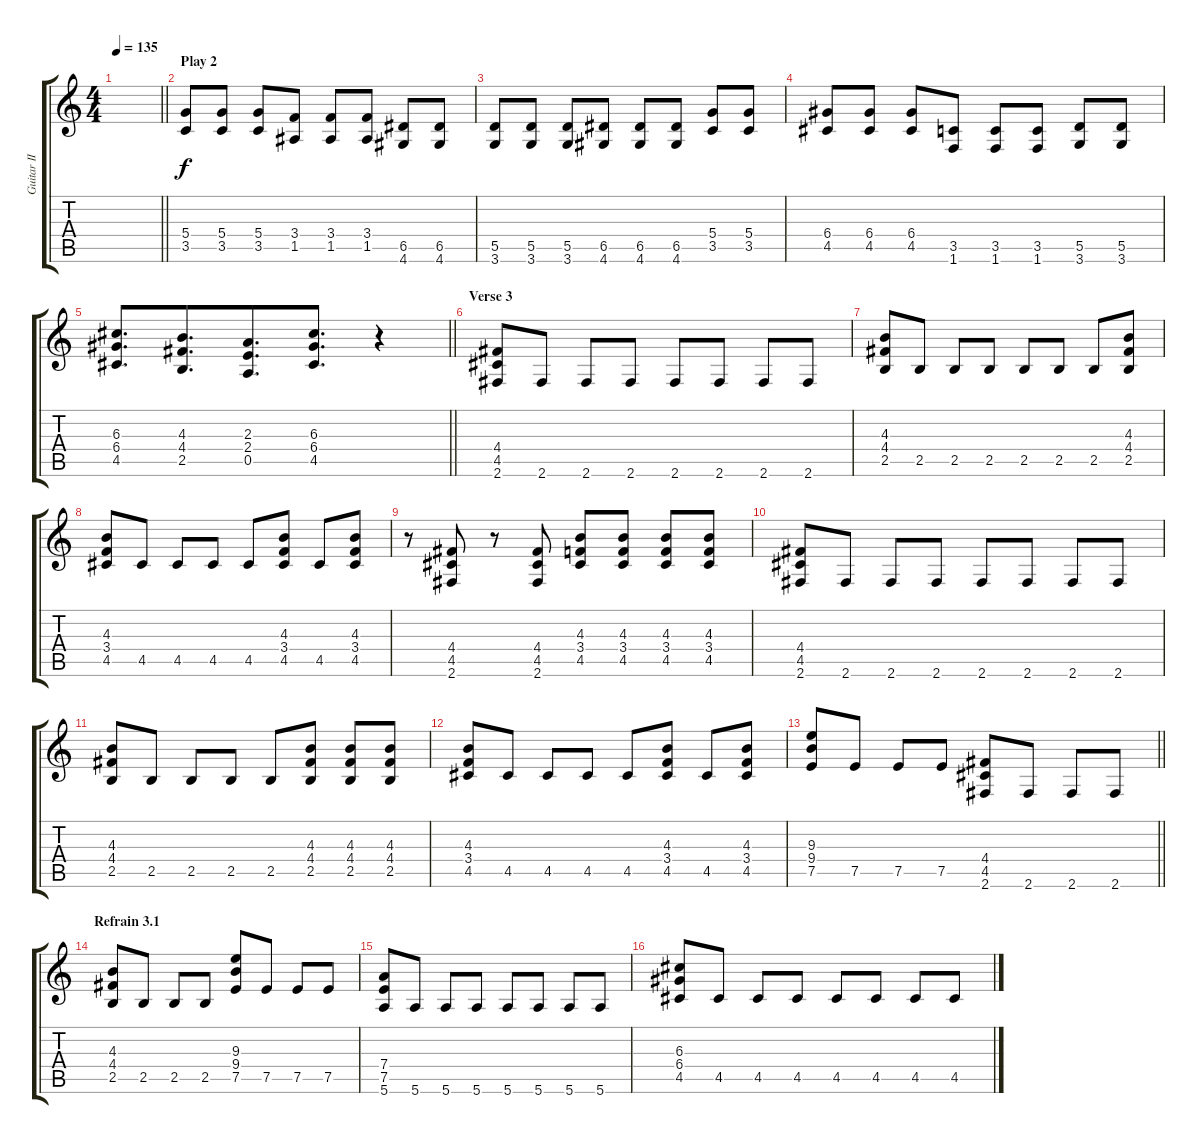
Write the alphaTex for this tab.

\track ("Guitar II" "Guitar II") {instrument distortionguitar}
\staff {score tabs}
\tuning (E4 B3 G3 D3 A2 E2) {hide}
\ts (4 4)
\tempo 135
\clef g2
\barLineRight lightlight
\ks c
|
\section ("" "Play 2")
(5.4 3.5).8 (5.4 3.5).8 (5.4 3.5).8 (3.4 1.5).8 (3.4 1.5).8 (3.4 1.5).8 (6.5 4.6).8 (6.5 4.6).8 |
(5.5 3.6).8 (5.5 3.6).8 (5.5 3.6).8 (6.5 4.6).8 (6.5 4.6).8 (6.5 4.6).8 (5.4 3.5).8 (5.4 3.5).8 |
(6.4 4.5).8 (6.4 4.5).8 (6.4 4.5).8 (3.5 1.6).8 (3.5 1.6).8 (3.5 1.6).8 (5.5 3.6).8 (5.5 3.6).8 |
\barLineRight lightlight
(6.3 6.4 4.5).8{d} (4.3 4.4 2.5).8{d beam merge} (2.3 2.4 0.5).8{d beam merge} (6.3 6.4 4.5).8{d} r.4 |
\section ("" "Verse 3")
(4.4 4.5 2.6).8 2.6.8 2.6.8 2.6.8 2.6.8 2.6.8 2.6.8 2.6.8 |
(4.3 4.4 2.5).8 2.5.8 2.5.8 2.5.8 2.5.8 2.5.8 2.5.8 (4.3 4.4 2.5).8 |
(4.3 3.4 4.5).8 4.5.8 4.5.8 4.5.8 4.5.8 (4.3 3.4 4.5).8 4.5.8 (4.3 3.4 4.5).8 |
r.8 (4.4 4.5 2.6).8 r.8 (4.4 4.5 2.6).8 (4.3 3.4 4.5).8 (4.3 3.4 4.5).8 (4.3 3.4 4.5).8 (4.3 3.4 4.5).8 |
(4.4 4.5 2.6).8 2.6.8 2.6.8 2.6.8 2.6.8 2.6.8 2.6.8 2.6.8 |
(4.3 4.4 2.5).8 2.5.8 2.5.8 2.5.8 2.5.8 (4.3 4.4 2.5).8 (4.3 4.4 2.5).8 (4.3 4.4 2.5).8 |
(4.3 3.4 4.5).8 4.5.8 4.5.8 4.5.8 4.5.8 (4.3 3.4 4.5).8 4.5.8 (4.3 3.4 4.5).8 |
\barLineRight lightlight
(9.3 9.4 7.5).8 7.5.8 7.5.8 7.5.8 (4.4 4.5 2.6).8 2.6.8 2.6.8 2.6.8 |
\section ("" "Refrain 3.1")
(4.3 4.4 2.5).8 2.5.8 2.5.8 2.5.8 (9.3 9.4 7.5).8 7.5.8 7.5.8 7.5.8 |
(7.4 7.5 5.6).8 5.6.8 5.6.8 5.6.8 5.6.8 5.6.8 5.6.8 5.6.8 |
(6.3 6.4 4.5).8 4.5.8 4.5.8 4.5.8 4.5.8 4.5.8 4.5.8 4.5.8
